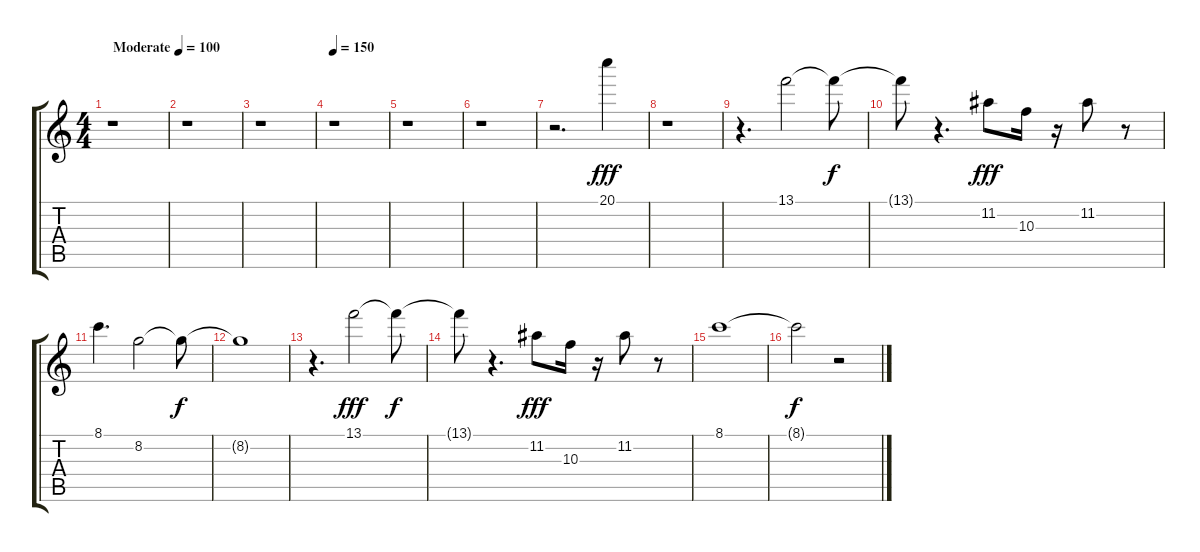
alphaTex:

\track "" {instrument distortionguitar}
\staff {score tabs}
\tuning (E4 B3 G3 D3 A2 E2) {hide}
\ts (4 4)
\tempo (100 "Moderate")
\clef g2
\ks c
r.1{dy fff instrument distortionguitar} |
r.1 |
r.1 |
\tempo 150
r.1 |
r.1 |
r.1 |
r.2{d} 20.1.4 |
r.1 |
r.4{d} 13.1.2 13.1{t}.8{dy f} |
13.1{t}.8 r.4{d} 11.2.8{dy fff} 10.3.16 r.16 11.2.8 r.8 |
8.1.4{d} 8.2.2 8.2{t}.8{dy f} |
8.2{t}.1 |
r.4{d} 13.1.2{dy fff} 13.1{t}.8{dy f} |
13.1{t}.8 r.4{d} 11.2.8{dy fff} 10.3.16 r.16 11.2.8 r.8 |
8.1.1 |
8.1{t}.2{dy f} r.2
